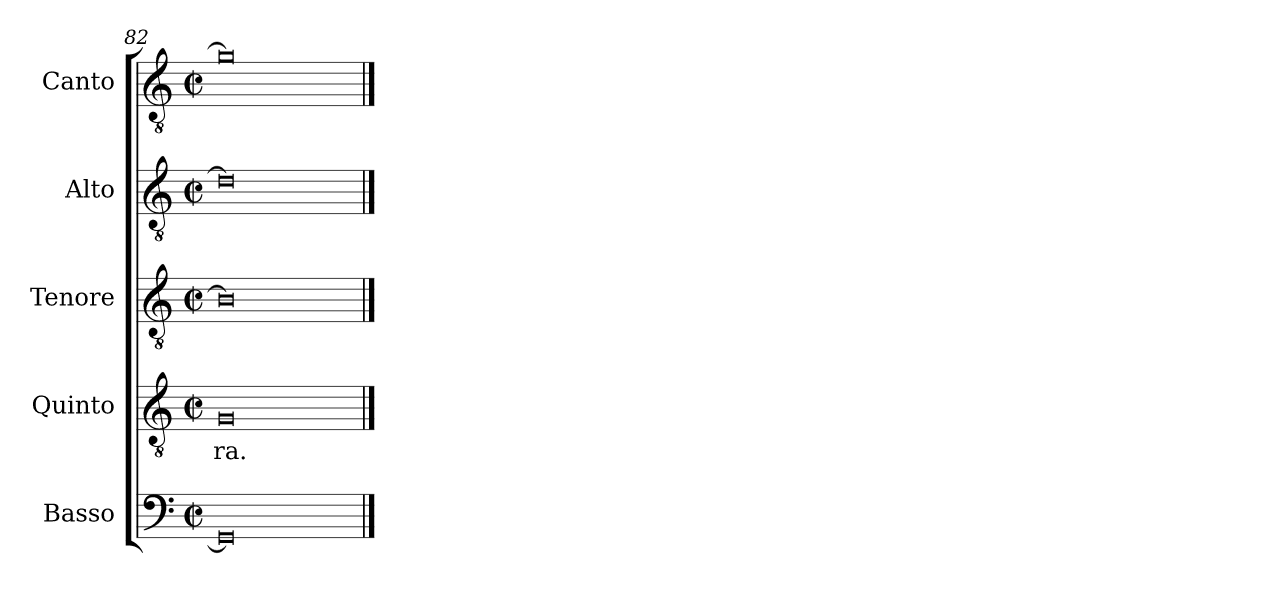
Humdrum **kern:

**kern	**text	**kern	**text	**kern	**text	**kern	**text	**kern	**text
*part5	*part5	*part4	*part4	*part3	*part3	*part2	*part2	*part1	*part1
*staff5	*staff5	*staff4	*staff4	*staff3	*staff3	*staff2	*staff2	*staff1	*staff1
*I"Basso	*	*I"Quinto	*	*I"Tenore	*	*I"Alto	*	*I"Canto	*
*clefF4	*	*clefGv2	*	*clefGv2	*	*clefGv2	*	*clefGv2	*
*k[]	*	*k[]	*	*k[]	*	*k[]	*	*k[]	*
*C:	*	*C:	*	*C:	*	*C:	*	*C:	*
*M2/2	*	*M2/2	*	*M2/2	*	*M2/2	*	*M2/2	*
*met(c|)	*	*met(c|)	*	*met(c|)	*	*met(c|)	*	*met(c|)	*
=82	=82	=82	=82	=82	=82	=82	=82	=82	=82
!	!LO:LY:b:cj	!	!LO:LY:b:cj	!	!LO:LY:b:cj	!	!LO:LY:b:cj	!	!LO:LY:b:cj
0GG]	.	0G	-ra.	0B]	.	0d]	.	0g]	.
==	==	==	==	==	==	==	==	==	==
*-	*-	*-	*-	*-	*-	*-	*-	*-	*-
